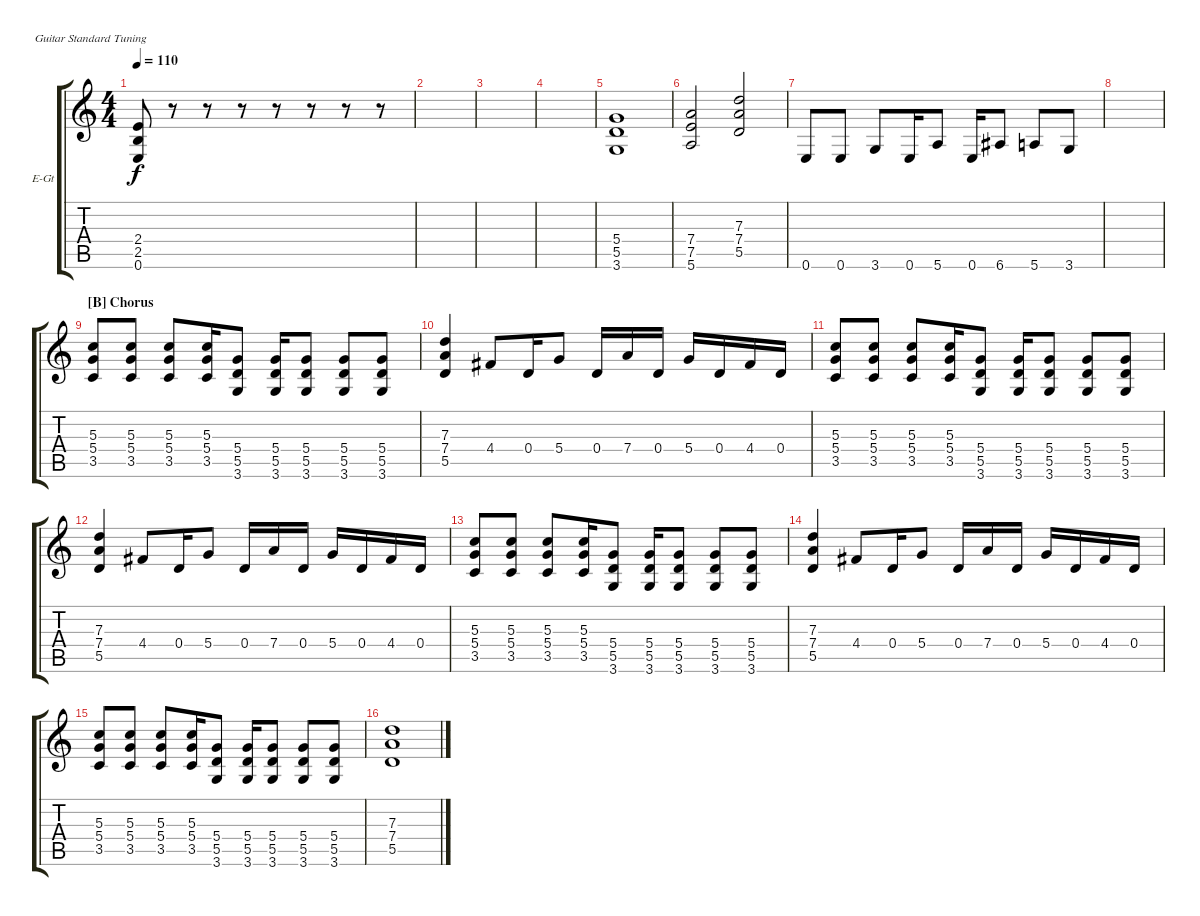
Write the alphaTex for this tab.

\defaultSystemsLayout 4
\bracketExtendMode groupsimilarinstruments
\firstSystemTrackNameOrientation horizontal
\otherSystemsTrackNameOrientation horizontal
\track ("Electric Guitar" "E-Gt") {instrument overdrivenguitar}
\staff {score tabs}
\tuning (E4 B3 G3 D3 A2 E2)
\ts (4 4)
\tempo 110
\clef g2
\ks c
(0.6 2.5 2.4).8{dy f} r.8 r.8 r.8 r.8 r.8 r.8 r.8 |
|
|
|
(3.6 5.5 5.4).1 |
(5.6 7.5 7.4).2 (5.5 7.4 7.3).2 |
0.6.8 0.6.8 3.6.8 0.6.16 5.6.8 0.6.16 6.6.8 5.6.8 3.6.8 |
|
\section ("B" "Chorus")
(3.5 5.4 5.3).8 (3.5 5.4 5.3).8 (3.5 5.4 5.3).8 (5.3 5.4 3.5).16 (5.5 5.4 3.6).8 (5.4 5.5 3.6).16 (3.6 5.5 5.4).8 (5.4 5.5 3.6).8 (3.6 5.5 5.4).8 |
(7.4 5.5 7.3).4 4.4.8 0.4.16 5.4.8 0.4.16 7.4.16 0.4.16 5.4.16 0.4.16 4.4.16 0.4.16 |
(3.5 5.4 5.3).8 (3.5 5.4 5.3).8 (3.5 5.4 5.3).8 (5.3 5.4 3.5).16 (5.5 5.4 3.6).8 (5.4 5.5 3.6).16 (3.6 5.5 5.4).8 (5.4 5.5 3.6).8 (3.6 5.5 5.4).8 |
(7.4 5.5 7.3).4 4.4.8 0.4.16 5.4.8 0.4.16 7.4.16 0.4.16 5.4.16 0.4.16 4.4.16 0.4.16 |
(3.5 5.4 5.3).8 (3.5 5.4 5.3).8 (3.5 5.4 5.3).8 (5.3 5.4 3.5).16 (5.5 5.4 3.6).8 (5.4 5.5 3.6).16 (3.6 5.5 5.4).8 (5.4 5.5 3.6).8 (3.6 5.5 5.4).8 |
(7.4 5.5 7.3).4 4.4.8 0.4.16 5.4.8 0.4.16 7.4.16 0.4.16 5.4.16 0.4.16 4.4.16 0.4.16 |
(3.5 5.4 5.3).8 (3.5 5.4 5.3).8 (3.5 5.4 5.3).8 (5.3 5.4 3.5).16 (5.5 5.4 3.6).8 (5.4 5.5 3.6).16 (3.6 5.5 5.4).8 (5.4 5.5 3.6).8 (3.6 5.5 5.4).8 |
(7.4 5.5 7.3).1
